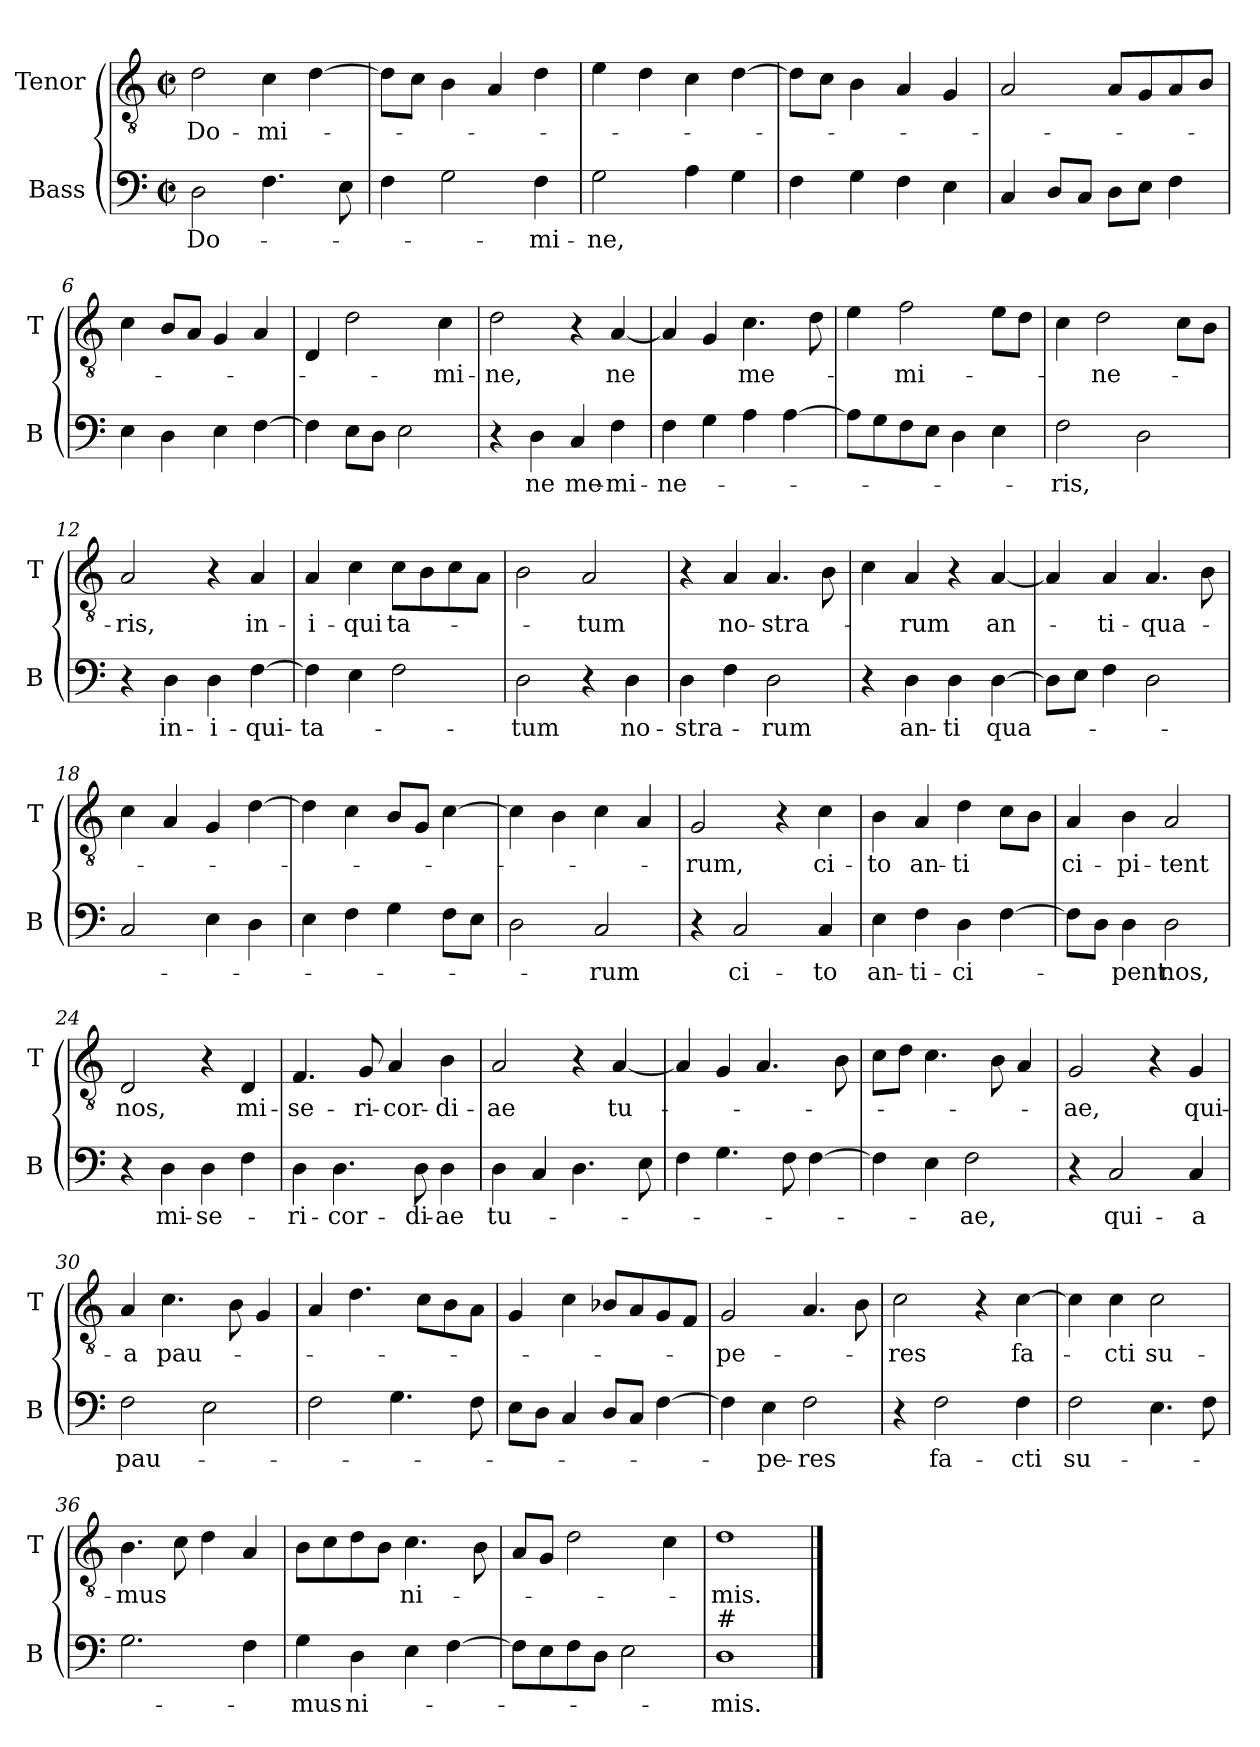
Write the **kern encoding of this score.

**kern	**text	**kern	**text
*part2	*part2	*part1	*part1
*staff2	*staff2	*staff1	*staff1
*I"Bass	*	*I"Tenor	*
*I'B	*	*I'T	*
*clefF4	*	*clefGv2	*
*k[]	*	*k[]	*
*C:	*	*C:	*
*M2/2	*	*M2/2	*
*met(c|)	*	*met(c|)	*
=1	=1	=1	=1
!	!LO:LY:b	!	!LO:LY:b
2D\	Do-	2d\	Do-
!	!	!	!LO:LY:b
4.F\	.	4c\	-mi-
.	.	[4d\	.
8E\	.	.	.
=2	=2	=2	=2
4F\	.	8d\L]	.
.	.	8c\J	.
2G\	.	4B\	.
.	.	4A/	.
!	!LO:LY:b	!	!
4F\	-mi-	4d\	.
=3	=3	=3	=3
!	!LO:LY:b	!	!
2G\	-ne,	4e\	.
.	.	4d\	.
4A\	.	4c\	.
4G\	.	[4d\	.
=4	=4	=4	=4
4F\	.	8d\L]	.
.	.	8c\J	.
4G\	.	4B\	.
4F\	.	4A/	.
4E\	.	4G/	.
=5	=5	=5	=5
4C/	.	2A/	.
8D/L	.	.	.
8C/J	.	.	.
8D\L	.	8A/L	.
8E\J	.	8G/	.
4F\	.	8A/	.
.	.	8B/J	.
!!LO:LB:g=z
=6	=6	=6	=6
4E\	.	4c\	.
4D\	.	8B/L	.
.	.	8A/J	.
4E\	.	4G/	.
[4F\	.	4A/	.
=7	=7	=7	=7
4F\]	.	4D/	.
8E\L	.	2d\	.
8D\J	.	.	.
2E\	.	.	.
!	!	!	!LO:LY:b
.	.	4c\	-mi-
=8	=8	=8	=8
!	!	!	!LO:LY:b
4r	.	2d\	-ne,
!	!LO:LY:b	!	!
4D\	ne	.	.
!	!LO:LY:b	!	!
4C/	me-	4r	.
!	!LO:LY:b	!	!LO:LY:b
4F\	-mi-	[4A/	ne
=9	=9	=9	=9
!	!LO:LY:b	!	!
4F\	-ne-	4A/]	.
4G\	.	4G/	.
!	!	!	!LO:LY:b
4A\	.	4.c\	me-
[4A\	.	.	.
.	.	8d\	.
=10	=10	=10	=10
8A\L]	.	4e\	.
8G\	.	.	.
!	!	!	!LO:LY:b
8F\	.	2f\	-mi-
8E\J	.	.	.
4D\	.	.	.
4E\	.	8e\L	.
.	.	8d\J	.
!!LO:LB:g=z
=11	=11	=11	=11
!	!LO:LY:b	!	!
2F\	-ris,	4c\	.
!	!	!	!LO:LY:b
.	.	2d\	-ne-
2D\	.	.	.
.	.	8c\L	.
.	.	8B\J	.
=12	=12	=12	=12
!	!	!	!LO:LY:b
4r	.	2A/	-ris,
!	!LO:LY:b	!	!
4D\	in-	.	.
!	!LO:LY:b	!	!
4D\	-i-	4r	.
!	!LO:LY:b	!	!LO:LY:b
[4F\	-qui-	4A/	in-
=13	=13	=13	=13
!	!LO:LY:b	!	!LO:LY:b
4F\]	-ta-	4A/	-i-
!	!	!	!LO:LY:b
4E\	.	4c\	-qui
!	!	!	!LO:LY:b
2F\	.	8c\L	ta-
.	.	8B\	.
.	.	8c\	.
.	.	8A\J	.
=14	=14	=14	=14
!	!LO:LY:b	!	!
2D\	-tum	2B\	.
!	!	!	!LO:LY:b
4r	.	2A/	-tum
!	!LO:LY:b	!	!
4D\	no-	.	.
=15	=15	=15	=15
!	!LO:LY:b	!	!
4D\	-stra-	4r	.
!	!	!	!LO:LY:b
4F\	.	4A/	no-
!	!LO:LY:b	!	!LO:LY:b
2D\	-rum	4.A/	-stra-
.	.	8B\	.
!!LO:LB:g=z
=16	=16	=16	=16
4r	.	4c\	.
!	!LO:LY:b	!	!LO:LY:b
4D\	an-	4A/	-rum
!	!LO:LY:b	!	!
4D\	-ti	4r	.
!	!LO:LY:b	!	!LO:LY:b
[4D\	qua-	[4A/	an-
=17	=17	=17	=17
8D\L]	.	4A/]	.
8E\J	.	.	.
!	!	!	!LO:LY:b
4F\	.	4A/	-ti-
!	!	!	!LO:LY:b
2D\	.	4.A/	-qua-
.	.	8B\	.
=18	=18	=18	=18
2C/	.	4c\	.
.	.	4A/	.
4E\	.	4G/	.
4D\	.	[4d\	.
=19	=19	=19	=19
4E\	.	4d\]	.
4F\	.	4c\	.
4G\	.	8B/L	.
.	.	8G/J	.
8F\L	.	[4c\	.
8E\J	.	.	.
=20	=20	=20	=20
2D\	.	4c\]	.
.	.	4B\	.
!	!LO:LY:b	!	!
2C/	-rum	4c\	.
.	.	4A/	.
!!LO:PB:g=z
=21	=21	=21	=21
!	!	!	!LO:LY:b
4r	.	2G/	-rum,
!	!LO:LY:b	!	!
2C/	ci-	.	.
.	.	4r	.
!	!LO:LY:b	!	!LO:LY:b
4C/	-to	4c\	ci-
=22	=22	=22	=22
!	!LO:LY:b	!	!LO:LY:b
4E\	an-	4B\	-to
!	!LO:LY:b	!	!LO:LY:b
4F\	-ti-	4A/	an-
!	!LO:LY:b	!	!LO:LY:b
4D\	-ci-	4d\	-ti
[4F\	.	8c\L	.
.	.	8B\J	.
=23	=23	=23	=23
!	!	!	!LO:LY:b
8F\L]	.	4A/	ci-
8D\J	.	.	.
!	!LO:LY:b	!	!LO:LY:b
4D\	-pent	4B\	-pi-
!	!LO:LY:b	!	!LO:LY:b
2D\	nos,	2A/	-tent
=24	=24	=24	=24
!	!	!	!LO:LY:b
4r	.	2D/	nos,
!	!LO:LY:b	!	!
4D\	mi-	.	.
!	!LO:LY:b	!	!
4D\	-se-	4r	.
!	!	!	!LO:LY:b
4F\	.	4D/	mi-
=25	=25	=25	=25
!	!LO:LY:b	!	!LO:LY:b
4D\	-ri-	4.F/	-se-
!	!LO:LY:b	!	!
4.D\	-cor-	.	.
!	!	!	!LO:LY:b
.	.	8G/	-ri-
!	!	!	!LO:LY:b
.	.	4A/	-cor-
!	!LO:LY:b	!	!
8D\	-di-	.	.
!	!LO:LY:b	!	!LO:LY:b
4D\	-ae	4B\	-di-
!!LO:LB:g=z
=26	=26	=26	=26
!	!LO:LY:b	!	!LO:LY:b
4D\	tu-	2A/	-ae
4C/	.	.	.
4.D\	.	4r	.
!	!	!	!LO:LY:b
.	.	[4A/	tu-
8E\	.	.	.
=27	=27	=27	=27
4F\	.	4A/]	.
4.G\	.	4G/	.
.	.	4.A/	.
8F\	.	.	.
[4F\	.	.	.
.	.	8B\	.
=28	=28	=28	=28
4F\]	.	8c\L	.
.	.	8d\J	.
4E\	.	4.c\	.
!	!LO:LY:b	!	!
2F\	-ae,	.	.
.	.	8B\	.
.	.	4A/	.
=29	=29	=29	=29
!	!	!	!LO:LY:b
4r	.	2G/	-ae,
!	!LO:LY:b	!	!
2C/	qui-	.	.
.	.	4r	.
!	!LO:LY:b	!	!LO:LY:b
4C/	-a	4G/	qui-
=30	=30	=30	=30
!	!LO:LY:b	!	!LO:LY:b
2F\	pau-	4A/	-a
!	!	!	!LO:LY:b
.	.	4.c\	pau-
2E\	.	.	.
.	.	8B\	.
.	.	4G/	.
!!LO:LB:g=z
=31	=31	=31	=31
2F\	.	4A/	.
.	.	4.d\	.
4.G\	.	.	.
.	.	8c\L	.
.	.	8B\	.
8F\	.	8A\J	.
=32	=32	=32	=32
8E\L	.	4G/	.
8D\J	.	.	.
4C/	.	4c\	.
8D/L	.	8B-X/L	.
8C/J	.	8A/	.
[4F\	.	8G/	.
.	.	8F/J	.
=33	=33	=33	=33
!	!	!	!LO:LY:b
4F\]	.	2G/	-pe-
!	!LO:LY:b	!	!
4E\	-pe-	.	.
!	!LO:LY:b	!	!
2F\	-res	4.A/	.
.	.	8B\	.
=34	=34	=34	=34
!	!	!	!LO:LY:b
4r	.	2c\	-res
!	!LO:LY:b	!	!
2F\	fa-	.	.
.	.	4r	.
!	!LO:LY:b	!	!LO:LY:b
4F\	-cti	[4c\	fa-
=35	=35	=35	=35
!	!LO:LY:b	!	!
2F\	su-	4c\]	.
!	!	!	!LO:LY:b
.	.	4c\	-cti
!	!	!	!LO:LY:b
4.E\	.	2c\	su-
8F\	.	.	.
!!LO:LB:g=z
=36	=36	=36	=36
!	!	!	!LO:LY:b
2.G\	.	4.B\	-mus
.	.	8c\	.
.	.	4d\	.
4F\	.	4A/	.
=37	=37	=37	=37
!	!LO:LY:b	!	!
4G\	-mus	8B\L	.
.	.	8c\	.
!	!LO:LY:b	!	!
4D\	ni-	8d\	.
.	.	8B\J	.
!	!	!	!LO:LY:b
4E\	.	4.c\	ni-
[4F\	.	.	.
.	.	8B\	.
=38	=38	=38	=38
8F\L]	.	8A/L	.
8E\	.	8G/J	.
8F\	.	2d\	.
8D\J	.	.	.
2E\	.	.	.
.	.	4c\	.
=39	=39	=39	=39
!LO:TX:a:t=#	!	!	!
!	!LO:LY:b	!	!LO:LY:b
1D	-mis.	1d	-mis.
==	==	==	==
*-	*-	*-	*-
